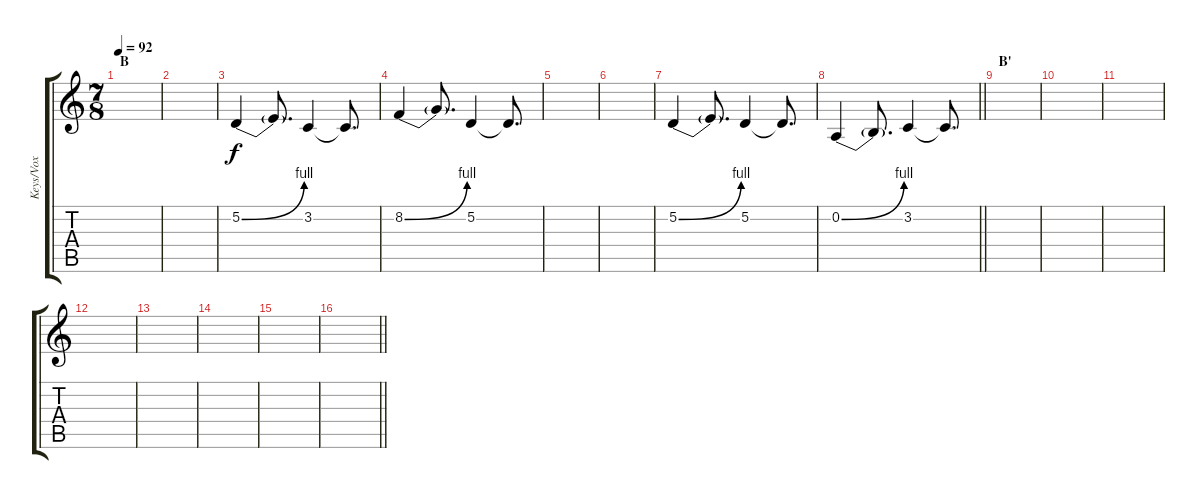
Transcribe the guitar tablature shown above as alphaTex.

\track ("Keys/Vox" "Keys/Vox") {instrument lead2sawtooth}
\staff {score tabs}
\tuning (D4 A3 F3 C3 G2 C2) {hide}
\ts (7 8)
\section ("" "B")
\tempo 92
\clef g2
\ks c
|
|
5.2{be (bend 0 0 60 4)}.4 5.2{t}.8{d} 3.2.4 3.2{t}.8{d} |
8.2{be (bend 0 0 60 4)}.4 8.2{t}.8{d} 5.2.4 5.2{t}.8{d} |
|
|
5.2{be (bend 0 0 60 4)}.4 5.2{t}.8{d} 5.2.4 5.2{t}.8{d} |
\barLineRight lightlight
0.2{be (bend 0 0 60 4)}.4 0.2{t}.8{d} 3.2.4 3.2{t}.8{d} |
\section ("" "B'")
|
|
|
|
|
|
|
\barLineRight lightlight
